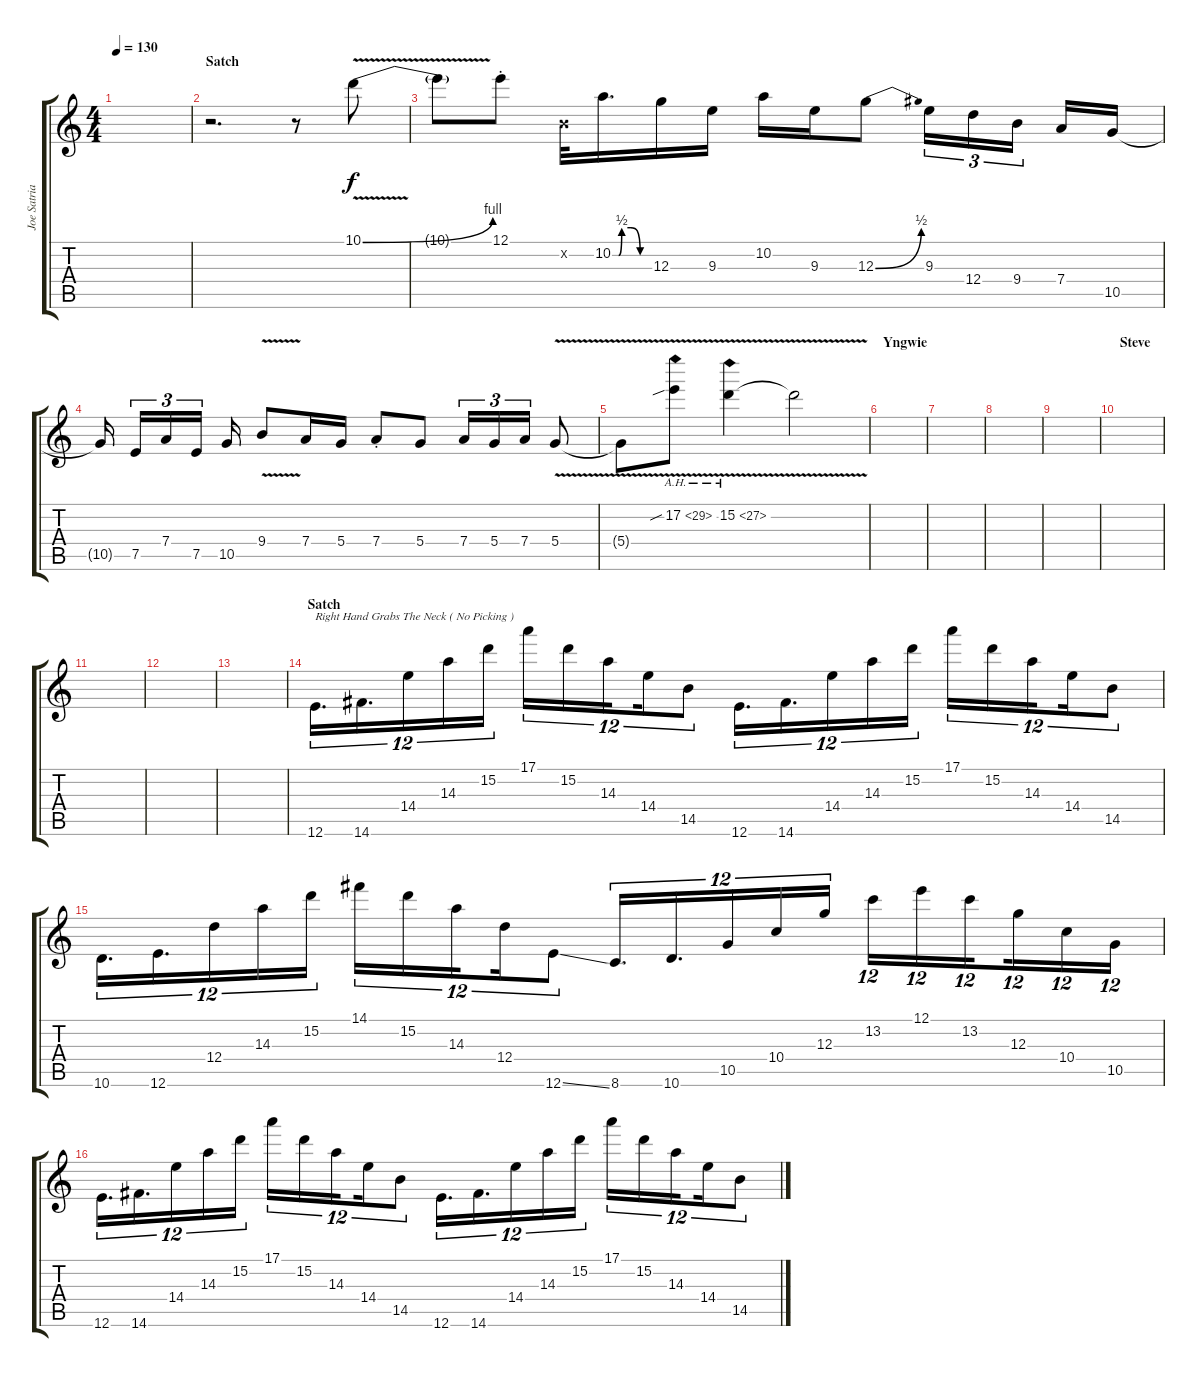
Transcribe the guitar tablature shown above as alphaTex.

\track ("Joe Satriani" "Joe Satria") {instrument overdrivenguitar}
\staff {score tabs}
\tuning (E4 B3 G3 D3 A2 E2) {hide}
\ts (4 4)
\tempo 130
\clef g2
\ks c
|
\section ("" "Satch")
r.2{d} r.8 10.1{be (bend 0 0 60 4) v}.8 |
10.1{t}.8 12.1{st}.8 0.2{x}.32 10.2{be (custom 0 0 10 0 15 2 30 2 45 0 60 0)}.16{d} 12.3.16 9.3.16 10.2.16 9.3.16 12.3{be (bend 0 0 60 2)}.8 9.3.16{tu (3 2)} 12.4.16{tu (3 2)} 9.4.16{tu (3 2) beam splitsecondary} 7.4.16 10.5.16 |
10.5{t}.16{beam splitsecondary} 7.5.16{tu (3 2)} 7.4.16{tu (3 2)} 7.5.16{tu (3 2) beam splitsecondary} 10.5.16 9.4{v}.8 7.4.16 5.4.16 7.4{st}.8 5.4.8 7.4.16{tu (3 2)} 5.4.16{tu (3 2)} 7.4.16{tu (3 2)} 5.4{v}.8 |
5.4{t}.8 17.2{ah 12 v sib}.8 15.2{ah 12 v}.4 15.2{t}.2 |
\section ("" "Yngwie")
|
|
|
|
\section ("" "Steve")
|
|
|
|
\section ("" "Satch")
12.6.16{d tu (12 8) txt "Right Hand Grabs The Neck ( No Picking )"} 14.6.16{d tu (12 8)} 14.4.16{tu (12 8)} 14.3.16{tu (12 8)} 15.2.16{tu (12 8)} 17.1.16{tu (12 8)} 15.2.16{tu (12 8)} 14.3.16{tu (12 8) beam splitsecondary} 14.4.16{tu (12 8)} 14.5.8{tu (12 8)} 12.6.16{d tu (12 8)} 14.6.16{d tu (12 8)} 14.4.16{tu (12 8)} 14.3.16{tu (12 8)} 15.2.16{tu (12 8)} 17.1.16{tu (12 8)} 15.2.16{tu (12 8)} 14.3.16{tu (12 8) beam splitsecondary} 14.4.16{tu (12 8)} 14.5.8{tu (12 8)} |
10.6.16{d tu (12 8)} 12.6.16{d tu (12 8)} 12.4.16{tu (12 8)} 14.3.16{tu (12 8)} 15.2.16{tu (12 8)} 14.1.16{tu (12 8)} 15.2.16{tu (12 8)} 14.3.16{tu (12 8) beam splitsecondary} 12.4.16{tu (12 8)} 12.6{ss}.8{tu (12 8)} 8.6.16{d tu (12 8)} 10.6.16{d tu (12 8)} 10.5.16{tu (12 8)} 10.4.16{tu (12 8)} 12.3.16{tu (12 8)} 13.2.16{tu (12 8)} 12.1.16{tu (12 8)} 13.2.16{tu (12 8) beam splitsecondary} 12.3.16{tu (12 8)} 10.4.16{tu (12 8)} 10.5.16{tu (12 8)} |
12.6.16{d tu (12 8)} 14.6.16{d tu (12 8)} 14.4.16{tu (12 8)} 14.3.16{tu (12 8)} 15.2.16{tu (12 8)} 17.1.16{tu (12 8)} 15.2.16{tu (12 8)} 14.3.16{tu (12 8) beam splitsecondary} 14.4.16{tu (12 8)} 14.5.8{tu (12 8)} 12.6.16{d tu (12 8)} 14.6.16{d tu (12 8)} 14.4.16{tu (12 8)} 14.3.16{tu (12 8)} 15.2.16{tu (12 8)} 17.1.16{tu (12 8)} 15.2.16{tu (12 8)} 14.3.16{tu (12 8) beam splitsecondary} 14.4.16{tu (12 8)} 14.5.8{tu (12 8)}
